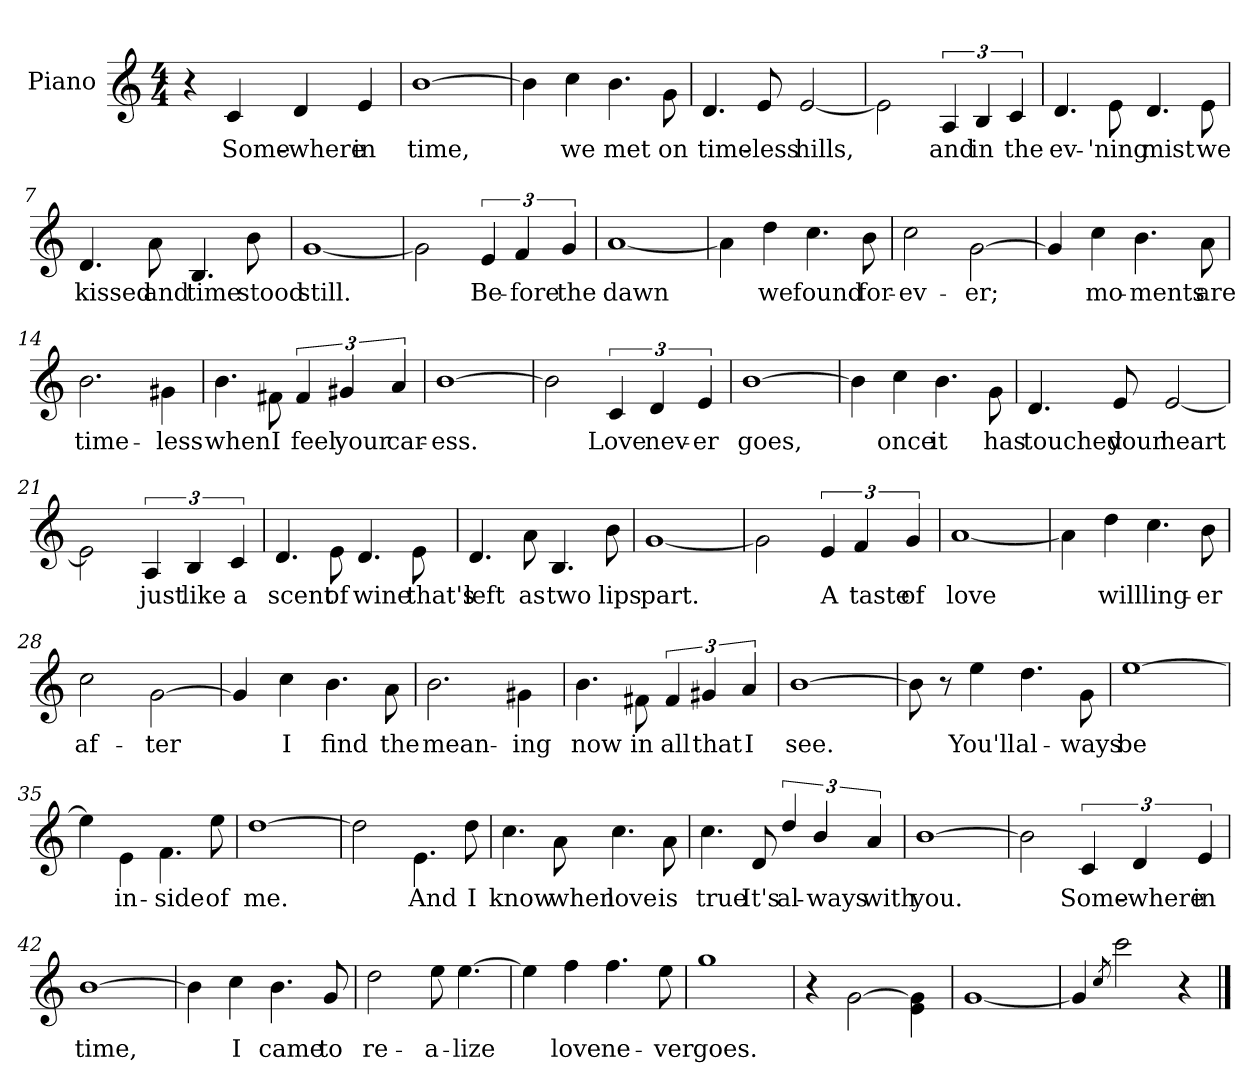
**kern	**text
*part1	*part1
*staff1	*staff1
*I"Piano	*
*I'Pno.	*
*clefG2	*
*k[]	*
*C:	*
*M4/4	*
=1	=1
4r	.
4c/	Some-
4d/	where
4e/	in
=2	=2
[1b	time,
=3	=3
4b\]	.
4cc\	we
4.b\	met
8g\	on
=4	=4
4.d/	time-
8e/	less
[2e/	hills,
=5	=5
2e\]	.
6A/	and
6B/	in
6c/	the
=6	=6
4.d/	ev-
8e\	'ning
4.d/	mist
8e\	we
!!LO:LB:g=z
=7	=7
4.d/	kissed
8a\	and
4.B/	time
8b\	stood
=8	=8
[1g	still.
=9	=9
2g\]	.
6e/	Be-
6f/	fore
6g/	the
=10	=10
[1a	dawn
=11	=11
4a\]	.
4dd\	we
4.cc\	found
8b\	for-
=12	=12
2cc\	ev-
[2g\	er;
!!LO:LB:g=z
=13	=13
4g/]	.
4cc\	mo-
4.b\	ments
8a\	are
=14	=14
2.b\	time-
4g#X\	less
=15	=15
4.b\	when
8f#X\	I
6f#/	feel
6g#X/	your
6a/	car-
=16	=16
[1b	ess.
=17	=17
2b\]	.
6c/	Love
6d/	nev-
6e/	er
=18	=18
[1b	goes,
!!LO:LB:g=z
=19	=19
4b\]	.
4cc\	once
4.b\	it
8g\	has
=20	=20
4.d/	touched
8e/	your
[2e/	heart
=21	=21
2e\]	.
6A/	just
6B/	like
6c/	a
=22	=22
4.d/	scent
8e\	of
4.d/	wine
8e\	that's
=23	=23
4.d/	left
8a\	as
4.B/	two
8b\	lips
=24	=24
[1g	part.
!!LO:LB:g=z
=25	=25
2g\]	.
6e/	A
6f/	taste
6g/	of
=26	=26
[1a	love
=27	=27
4a\]	.
4dd\	will
4.cc\	ling-
8b\	er
=28	=28
2cc\	af-
[2g\	ter
=29	=29
4g/]	.
4cc\	I
4.b\	find
8a\	the
=30	=30
2.b\	mean-
4g#X\	ing
!!LO:LB:g=z
=31	=31
4.b\	now
8f#X\	in
6f#/	all
6g#X/	that
6a/	I
=32	=32
[1b	see.
=33	=33
8b\]	.
8r	.
4ee\	You'll
4.dd\	al-
8g\	ways
=34	=34
[1ee	be
=35	=35
4ee\]	.
4e\	in-
4.f\	side
8ee\	of
=36	=36
[1dd	me.
!!LO:LB:g=z
=37	=37
2dd\]	.
4.e\	And
8dd\	I
=38	=38
4.cc\	know
8a\	when
4.cc\	love
8a\	is
=39	=39
4.cc\	true
8d/	-It's
6dd/	al-
6b/	ways
6a/	with
=40	=40
[1b	you.
=41	=41
2b\]	.
6c/	Some-
6d/	where
6e/	in
=42	=42
[1b	time,
!!LO:LB:g=z
=43	=43
4b\]	.
4cc\	I
4.b\	came
8g/	to
=44	=44
2dd\	re-
8ee\	a-
[4.ee\	lize
=45	=45
4ee\]	.
4ff\	love
4.ff\	ne-
8ee\	ver
=46	=46
1gg	goes.
=47	=47
4r	.
[2g\	.
4e\ 4g\]	.
=48	=48
[1g	.
=49	=49
4g/]	.
8qcc/	.
2ccc\	.
4r	.
==	==
*-	*-
